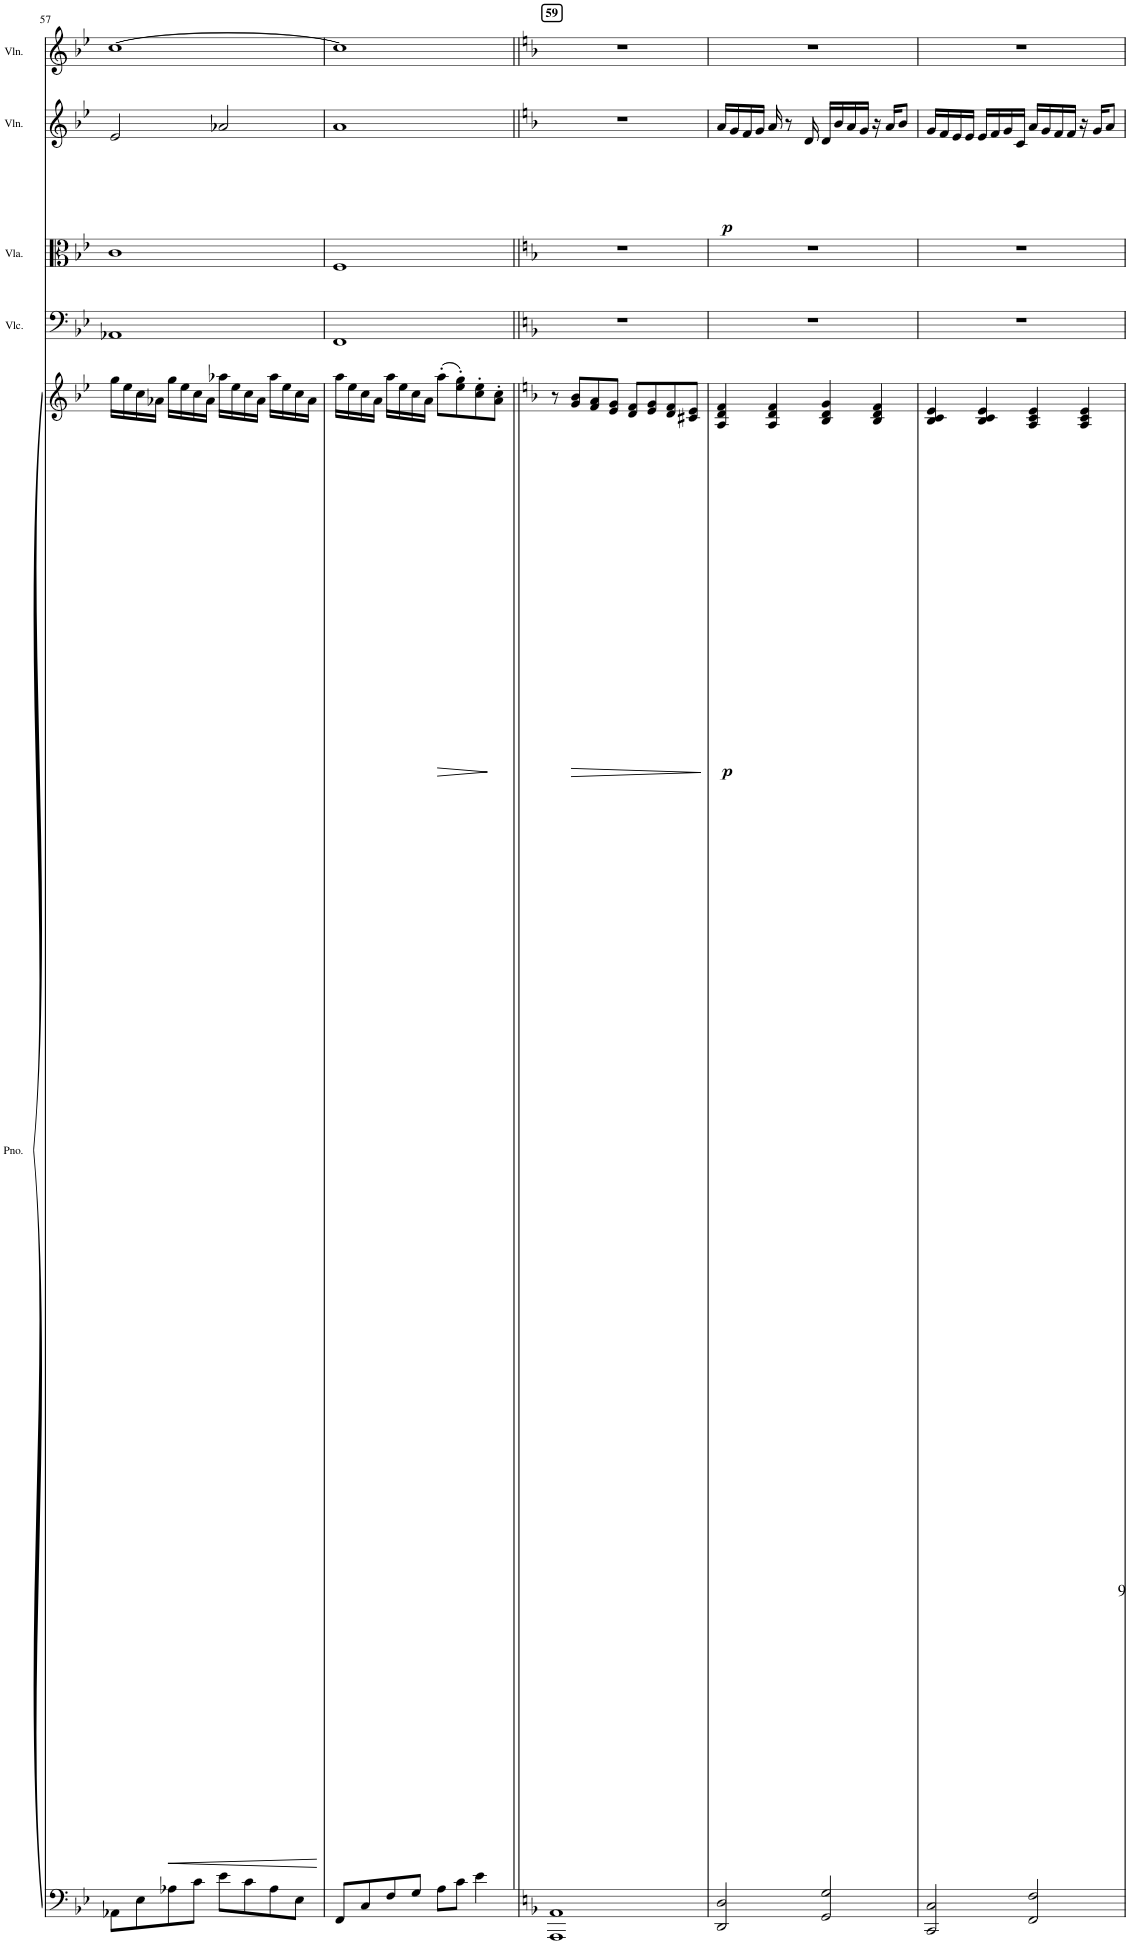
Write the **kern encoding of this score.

**kern	**kern	**dynam	**kern	**kern	**kern	**dynam	**kern
*part5	*part5	*part5	*part4	*part3	*part2	*part2	*part1
*staff6	*staff5	*staff5/6	*staff4	*staff3	*staff2	*staff2	*staff1
*I"Piano	*	*	*I"Violoncello	*I"Viola	*I"Violin	*	*I"Violin
*I'Pno.	*	*	*I'Vlc.	*I'Vla.	*I'Vln.	*	*I'Vln.
!!LO:PB:g=z
*clefF4	*clefG2	*	*clefF4	*clefC3	*clefG2	*	*clefG2
*k[b-e-]	*k[b-e-]	*	*k[b-e-]	*k[b-e-]	*k[b-e-]	*	*k[b-e-]
*M4/4	*M4/4	*	*M4/4	*M4/4	*M4/4	*	*M4/4
=57	=57	=57	=57	=57	=57	=57	=57
8AA-X\L	16gg\LL	.	1AA-X	1c	2e-/	.	[1cc
.	16ee-\	.	.	.	.	.	.
8E-\	16cc\	.	.	.	.	.	.
.	16a-X\JJ	.	.	.	.	.	.
!	!	!LO:HP:b	!	!	!	!	!
8A-X\	16gg\LL	<	.	.	.	.	.
.	16ee-\	.	.	.	.	.	.
8c\J	16cc\	.	.	.	.	.	.
.	16a-\JJ	.	.	.	.	.	.
8e-\L	16aa-X\LL	.	.	.	2a-X/	.	.
.	16ee-\	.	.	.	.	.	.
8c\	16cc\	.	.	.	.	.	.
.	16a-\JJ	.	.	.	.	.	.
8A-\	16aa-\LL	.	.	.	.	.	.
.	16ee-\	.	.	.	.	.	.
8E-\J	16cc\	.	.	.	.	.	.
.	16a-\JJ	.	.	.	.	.	.
.	.	[	.	.	.	.	.
=58	=58	=58	=58	=58	=58	=58	=58
8FF/L	16aa\LL	.	1FF	1F	1a	.	1cc]
.	16ee-\	.	.	.	.	.	.
8C/	16cc\	.	.	.	.	.	.
.	16a\JJ	.	.	.	.	.	.
8F/	16aa\LL	.	.	.	.	.	.
.	16ee-\	.	.	.	.	.	.
8G/J	16cc\	.	.	.	.	.	.
.	16a\JJ	.	.	.	.	.	.
!	!	!LO:HP:b	!	!	!	!	!
8A\L	(8aa'\L	>	.	.	.	.	.
8c\J	8ee-\' 8gg\')	.	.	.	.	.	.
4e-\	8cc\' 8ee-\'	.	.	.	.	.	.
.	8a\' 8cc\'J	]	.	.	.	.	.
=59||	=59||	=59||	=59||	=59||	=59||	=59||	=59||
*k[b-]	*k[b-]	*	*k[b-]	*k[b-]	*k[b-]	*	*k[b-]
!	!	!	!	!	!	!	!LO:TX:a:B:t=59
1AAA 1AA	8r	.	1r	1r	1r	.	1r
!	!	!LO:HP:b	!	!	!	!	!
.	8g/ 8b-/L	>	.	.	.	.	.
.	8f/ 8a/	.	.	.	.	.	.
.	8e/ 8g/J	.	.	.	.	.	.
.	8d/ 8f/L	.	.	.	.	.	.
.	8e/ 8g/	.	.	.	.	.	.
.	8d/ 8f/	.	.	.	.	.	.
.	8c#X/ 8e/J	.	.	.	.	.	.
.	.	]	.	.	.	.	.
=60	=60	=60	=60	=60	=60	=60	=60
!	!	!LO:DY:b	!	!	!	!LO:DY:b	!
2DD/ 2D/	4A/ 4d/ 4f/	p	1r	1r	16a/LL	p	1r
.	.	.	.	.	16g/	.	.
.	.	.	.	.	16f/	.	.
.	.	.	.	.	16g/JJ	.	.
.	4A/ 4d/ 4f/	.	.	.	16a/	.	.
.	.	.	.	.	8r	.	.
.	.	.	.	.	16d/	.	.
2GG/ 2G/	4B-/ 4d/ 4g/	.	.	.	16d/LL	.	.
.	.	.	.	.	16b-/	.	.
.	.	.	.	.	16a/	.	.
.	.	.	.	.	16g/JJ	.	.
.	4B-/ 4d/ 4f/	.	.	.	16r	.	.
.	.	.	.	.	16a/KL	.	.
.	.	.	.	.	8b-/J	.	.
=61	=61	=61	=61	=61	=61	=61	=61
2CC/ 2C/	4B-/ 4c/ 4e/	.	1r	1r	16g/LL	.	1r
.	.	.	.	.	16f/	.	.
.	.	.	.	.	16e/	.	.
.	.	.	.	.	16e/JJ	.	.
.	4B-/ 4c/ 4e/	.	.	.	16e/LL	.	.
.	.	.	.	.	16f/	.	.
.	.	.	.	.	16g/	.	.
.	.	.	.	.	16c/JJ	.	.
2FF/ 2F/	4A/ 4c/ 4e/	.	.	.	16a/LL	.	.
.	.	.	.	.	16g/	.	.
.	.	.	.	.	16f/	.	.
.	.	.	.	.	16f/JJ	.	.
.	4A/ 4c/ 4e/	.	.	.	16r	.	.
.	.	.	.	.	16g/KL	.	.
.	.	.	.	.	8a/J	.	.
=	=	=	=	=	=	=	=
*-	*-	*-	*-	*-	*-	*-	*-
